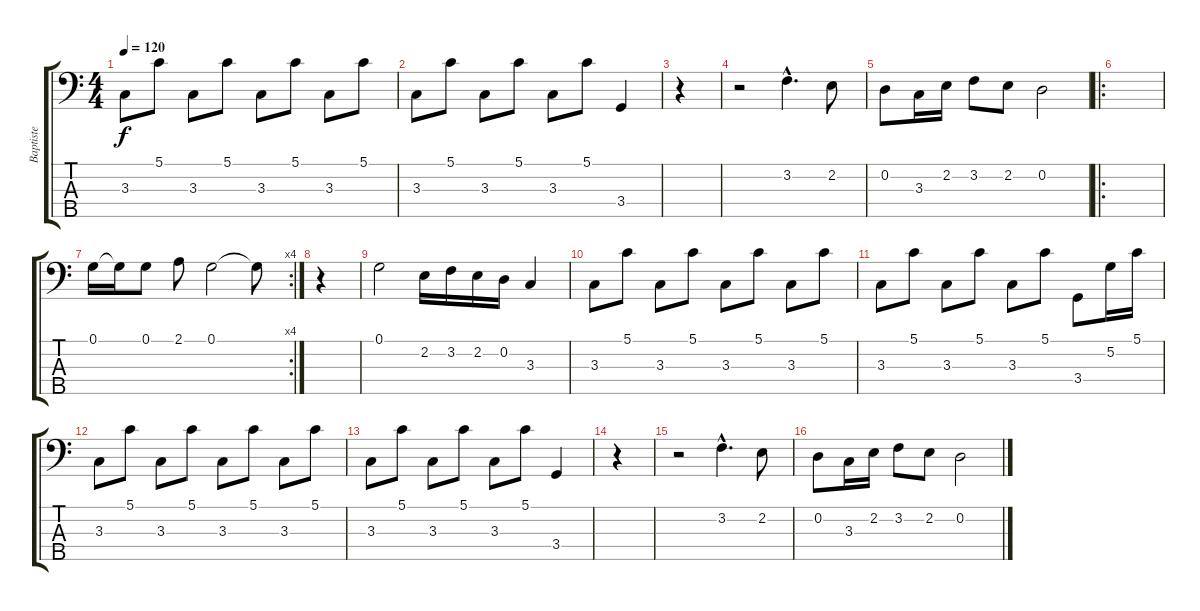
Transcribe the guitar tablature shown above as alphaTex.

\track ("Baptiste" "Baptiste") {instrument electricbassfinger}
\staff {score tabs}
\tuning (G2 D2 A1 E1 B0) {hide}
\ts (4 4)
\tempo 120
\clef f4
\ks c
3.3.8{dy f} 5.1.8 3.3.8 5.1.8 3.3.8 5.1.8 3.3.8 5.1.8 |
3.3.8 5.1.8 3.3.8 5.1.8 3.3.8 5.1.8 3.4.4 |
r.4 |
r.2 3.2{hac}.4{d} 2.2.8 |
0.2.8 3.3.16 2.2.16 3.2.8 2.2.8 0.2.2 |
\ro
|
\rc 4
0.1.16 0.1{t}.16 0.1.8 2.1.8 0.1.2 0.1{t}.8 |
r.4 |
0.1.2 2.2.16 3.2.16 2.2.16 0.2.16 3.3.4 |
3.3.8 5.1.8 3.3.8 5.1.8 3.3.8 5.1.8 3.3.8 5.1.8 |
3.3.8 5.1.8 3.3.8 5.1.8 3.3.8 5.1.8 3.4.8 5.2.16 5.1.16 |
3.3.8 5.1.8 3.3.8 5.1.8 3.3.8 5.1.8 3.3.8 5.1.8 |
3.3.8 5.1.8 3.3.8 5.1.8 3.3.8 5.1.8 3.4.4 |
r.4 |
r.2 3.2{hac}.4{d} 2.2.8 |
0.2.8 3.3.16 2.2.16 3.2.8 2.2.8 0.2.2
